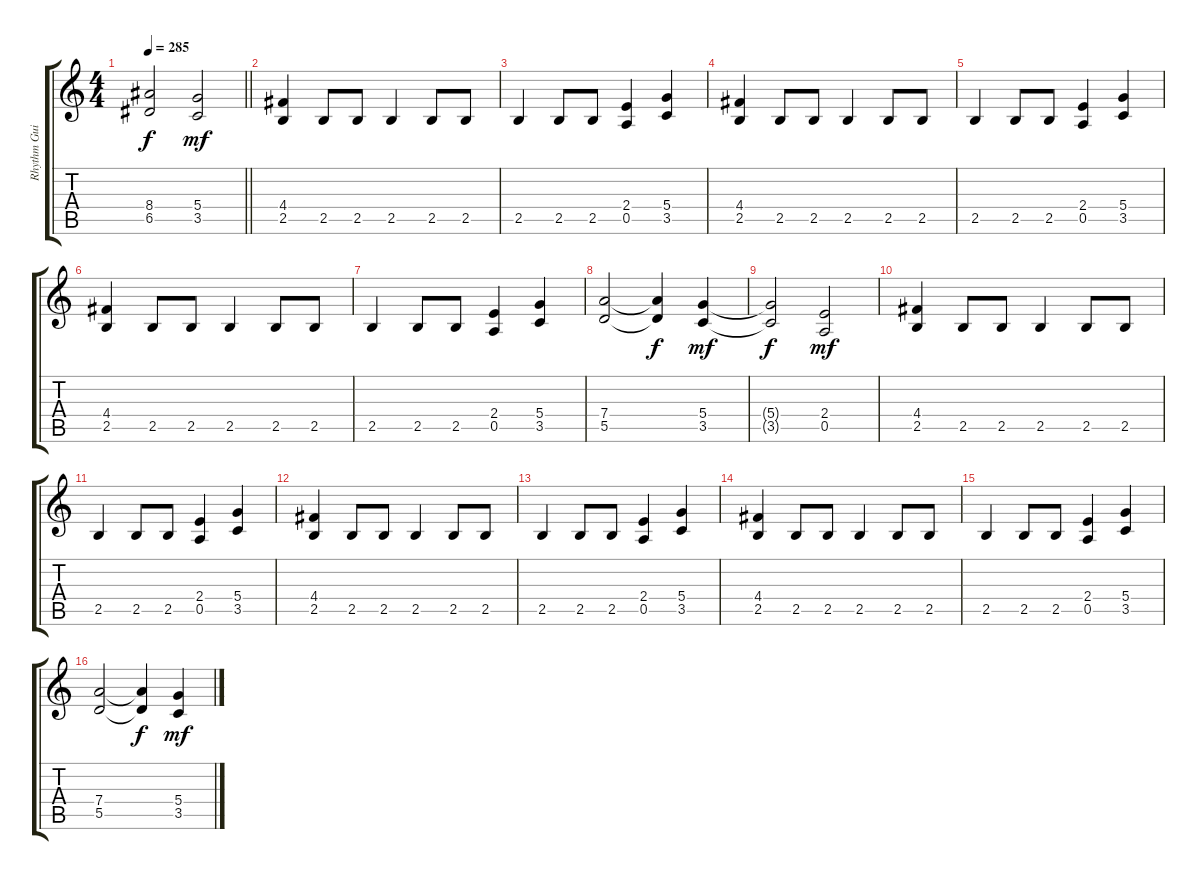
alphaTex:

\track ("Rhythm Guitar" "Rhythm Gui") {instrument overdrivenguitar}
\staff {score tabs}
\tuning (E4 B3 G3 D3 A2 E2) {hide}
\ts (4 4)
\tempo 285
\clef g2
\barLineRight lightlight
\ks c
(8.4{t} 6.5{t}).2{dy f} (5.4 3.5).2{dy mf} |
(4.4 2.5).4 2.5.8 2.5.8 2.5.4 2.5.8 2.5.8 |
2.5.4 2.5.8 2.5.8 (2.4 0.5).4 (5.4 3.5).4 |
(4.4 2.5).4 2.5.8 2.5.8 2.5.4 2.5.8 2.5.8 |
2.5.4 2.5.8 2.5.8 (2.4 0.5).4 (5.4 3.5).4 |
(4.4 2.5).4 2.5.8 2.5.8 2.5.4 2.5.8 2.5.8 |
2.5.4 2.5.8 2.5.8 (2.4 0.5).4 (5.4 3.5).4 |
(7.4 5.5).2 (7.4{t} 5.5{t}).4{dy f} (5.4 3.5).4{dy mf} |
(5.4{t} 3.5{t}).2{dy f} (2.4 0.5).2{dy mf} |
(4.4 2.5).4 2.5.8 2.5.8 2.5.4 2.5.8 2.5.8 |
2.5.4 2.5.8 2.5.8 (2.4 0.5).4 (5.4 3.5).4 |
(4.4 2.5).4 2.5.8 2.5.8 2.5.4 2.5.8 2.5.8 |
2.5.4 2.5.8 2.5.8 (2.4 0.5).4 (5.4 3.5).4 |
(4.4 2.5).4 2.5.8 2.5.8 2.5.4 2.5.8 2.5.8 |
2.5.4 2.5.8 2.5.8 (2.4 0.5).4 (5.4 3.5).4 |
(7.4 5.5).2 (7.4{t} 5.5{t}).4{dy f} (5.4 3.5).4{dy mf}
